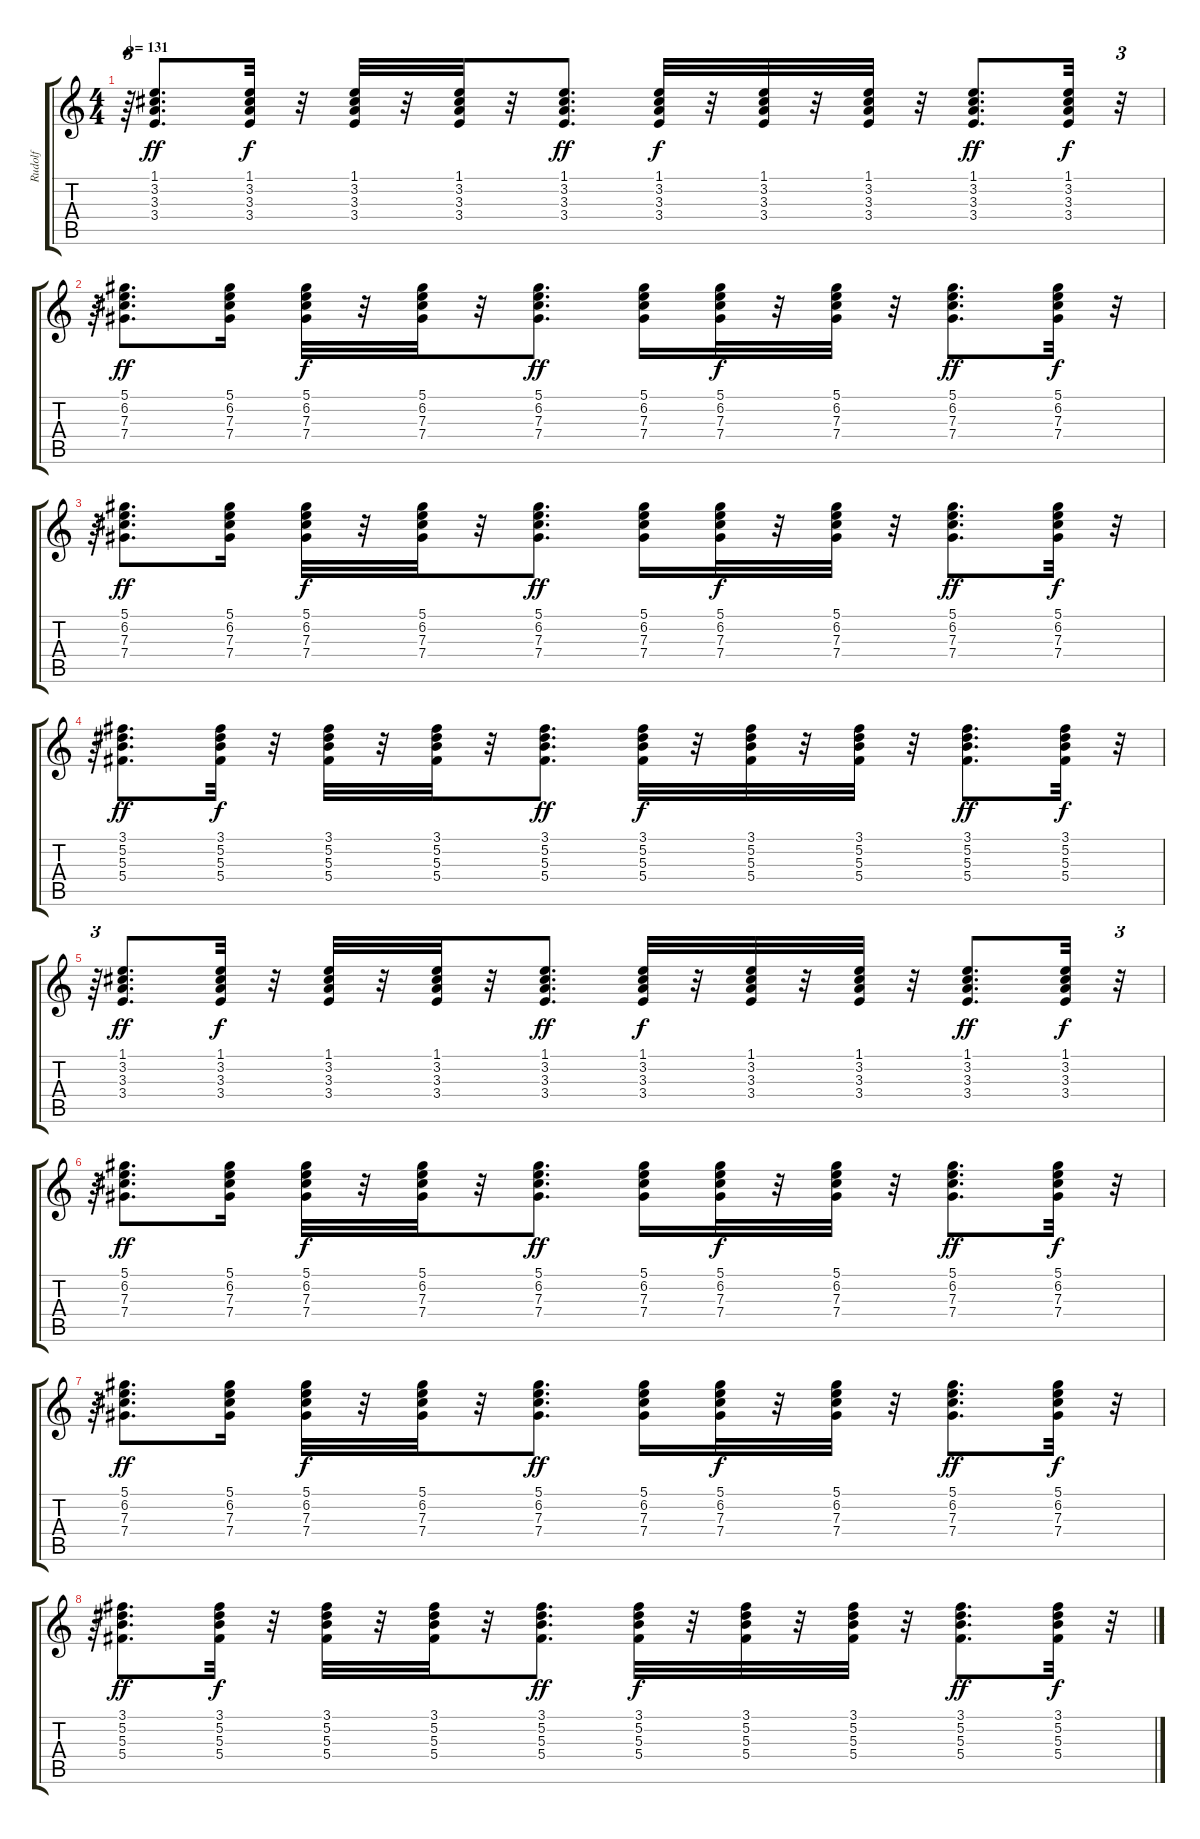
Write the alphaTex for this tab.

\track ("Rudolf" "Rudolf") {instrument acousticguitarsteel}
\staff {score tabs}
\tuning (Eb4 Bb3 Gb3 Db3 Ab2 Eb2) {hide}
\ts (4 4)
\tempo 131
\clef g2
\ks c
r.64{tu (3 2) dy f} (1.1 3.2 3.3 3.4).8{d dy ff} (1.1 3.2 3.3 3.4).32{dy f} r.32 (1.1 3.2 3.3 3.4).32 r.32 (1.1 3.2 3.3 3.4).32 r.32 (1.1 3.2 3.3 3.4).8{d dy ff} (1.1 3.2 3.3 3.4).32{dy f} r.32 (1.1 3.2 3.3 3.4).32 r.32 (1.1 3.2 3.3 3.4).32 r.32 (1.1 3.2 3.3 3.4).8{d dy ff} (1.1 3.2 3.3 3.4).32{dy f} r.32{tu (3 2)} |
r.64{tu (3 2)} (5.1 6.2 7.3 7.4).8{d dy ff} (5.1 6.2 7.3 7.4).16 (5.1 6.2 7.3 7.4).32{dy f} r.32 (5.1 6.2 7.3 7.4).32 r.32 (5.1 6.2 7.3 7.4).8{d dy ff} (5.1 6.2 7.3 7.4).16 (5.1 6.2 7.3 7.4).32{dy f} r.32 (5.1 6.2 7.3 7.4).32 r.32 (5.1 6.2 7.3 7.4).8{d dy ff} (5.1 6.2 7.3 7.4).32{dy f} r.32{tu (3 2)} |
r.64{tu (3 2)} (5.1 6.2 7.3 7.4).8{d dy ff} (5.1 6.2 7.3 7.4).16 (5.1 6.2 7.3 7.4).32{dy f} r.32 (5.1 6.2 7.3 7.4).32 r.32 (5.1 6.2 7.3 7.4).8{d dy ff} (5.1 6.2 7.3 7.4).16 (5.1 6.2 7.3 7.4).32{dy f} r.32 (5.1 6.2 7.3 7.4).32 r.32 (5.1 6.2 7.3 7.4).8{d dy ff} (5.1 6.2 7.3 7.4).32{dy f} r.32{tu (3 2)} |
r.64{tu (3 2)} (3.1 5.2 5.3 5.4).8{d dy ff} (3.1 5.2 5.3 5.4).32{dy f} r.32 (3.1 5.2 5.3 5.4).32 r.32 (3.1 5.2 5.3 5.4).32 r.32 (3.1 5.2 5.3 5.4).8{d dy ff} (3.1 5.2 5.3 5.4).32{dy f} r.32 (3.1 5.2 5.3 5.4).32 r.32 (3.1 5.2 5.3 5.4).32 r.32 (3.1 5.2 5.3 5.4).8{d dy ff} (3.1 5.2 5.3 5.4).32{dy f} r.32{tu (3 2)} |
r.64{tu (3 2)} (1.1 3.2 3.3 3.4).8{d dy ff} (1.1 3.2 3.3 3.4).32{dy f} r.32 (1.1 3.2 3.3 3.4).32 r.32 (1.1 3.2 3.3 3.4).32 r.32 (1.1 3.2 3.3 3.4).8{d dy ff} (1.1 3.2 3.3 3.4).32{dy f} r.32 (1.1 3.2 3.3 3.4).32 r.32 (1.1 3.2 3.3 3.4).32 r.32 (1.1 3.2 3.3 3.4).8{d dy ff} (1.1 3.2 3.3 3.4).32{dy f} r.32{tu (3 2)} |
r.64{tu (3 2)} (5.1 6.2 7.3 7.4).8{d dy ff} (5.1 6.2 7.3 7.4).16 (5.1 6.2 7.3 7.4).32{dy f} r.32 (5.1 6.2 7.3 7.4).32 r.32 (5.1 6.2 7.3 7.4).8{d dy ff} (5.1 6.2 7.3 7.4).16 (5.1 6.2 7.3 7.4).32{dy f} r.32 (5.1 6.2 7.3 7.4).32 r.32 (5.1 6.2 7.3 7.4).8{d dy ff} (5.1 6.2 7.3 7.4).32{dy f} r.32{tu (3 2)} |
r.64{tu (3 2)} (5.1 6.2 7.3 7.4).8{d dy ff} (5.1 6.2 7.3 7.4).16 (5.1 6.2 7.3 7.4).32{dy f} r.32 (5.1 6.2 7.3 7.4).32 r.32 (5.1 6.2 7.3 7.4).8{d dy ff} (5.1 6.2 7.3 7.4).16 (5.1 6.2 7.3 7.4).32{dy f} r.32 (5.1 6.2 7.3 7.4).32 r.32 (5.1 6.2 7.3 7.4).8{d dy ff} (5.1 6.2 7.3 7.4).32{dy f} r.32{tu (3 2)} |
r.64{tu (3 2)} (3.1 5.2 5.3 5.4).8{d dy ff} (3.1 5.2 5.3 5.4).32{dy f} r.32 (3.1 5.2 5.3 5.4).32 r.32 (3.1 5.2 5.3 5.4).32 r.32 (3.1 5.2 5.3 5.4).8{d dy ff} (3.1 5.2 5.3 5.4).32{dy f} r.32 (3.1 5.2 5.3 5.4).32 r.32 (3.1 5.2 5.3 5.4).32 r.32 (3.1 5.2 5.3 5.4).8{d dy ff} (3.1 5.2 5.3 5.4).32{dy f} r.32{tu (3 2)}
